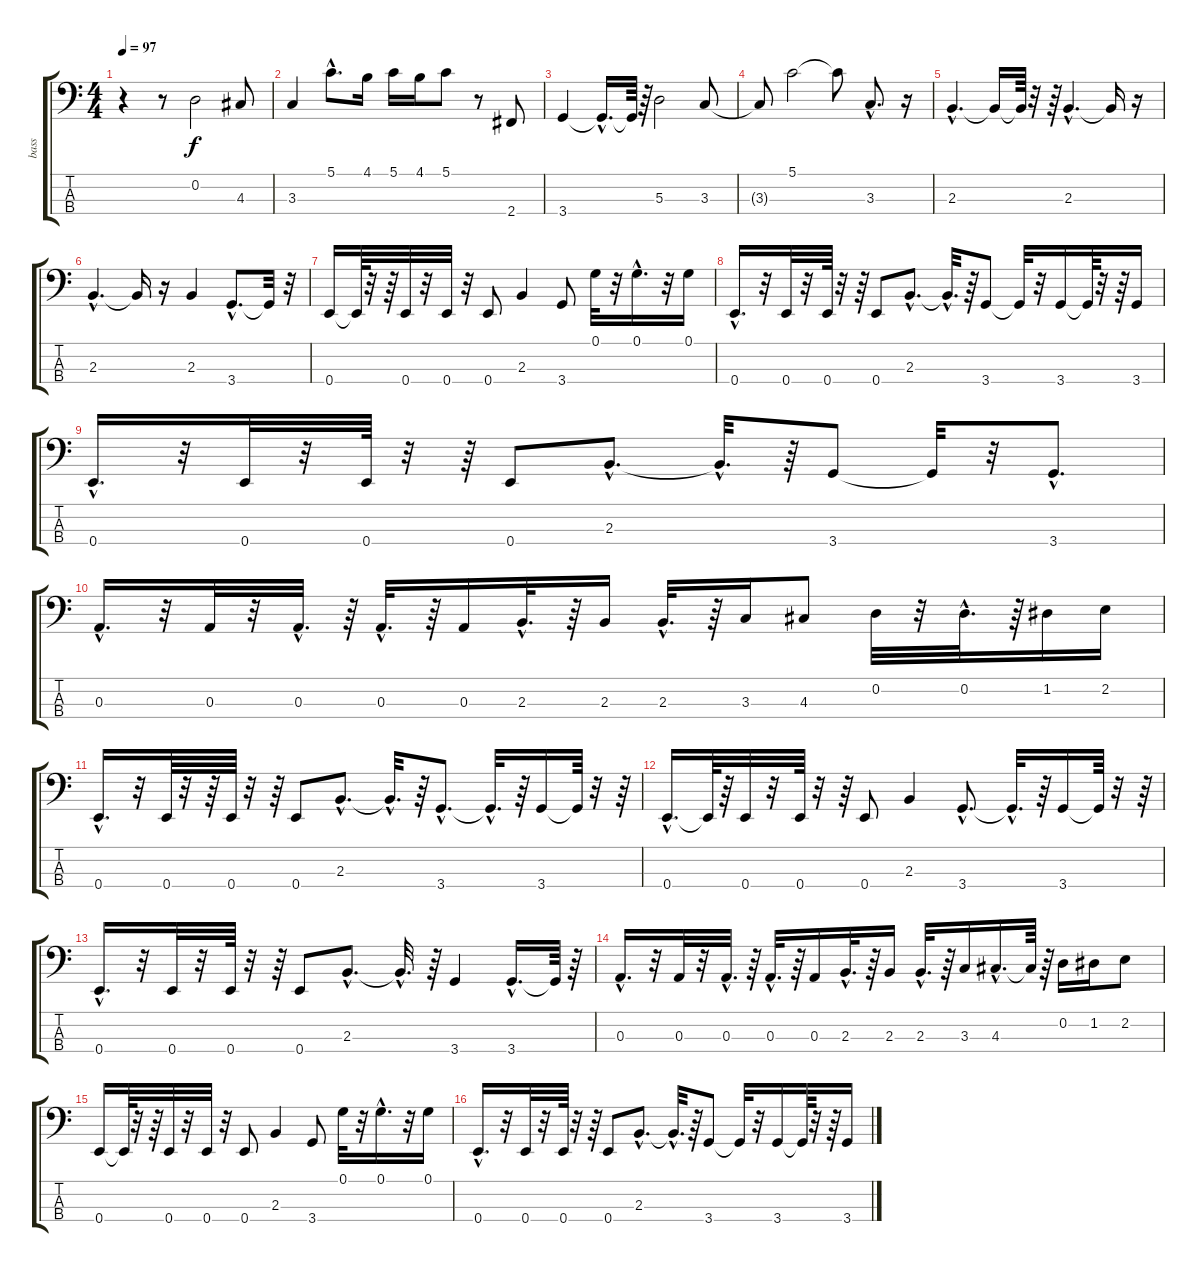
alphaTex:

\track ("bass" "bass") {instrument electricbassfinger}
\staff {score tabs}
\tuning (G2 D2 A1 E1) {hide}
\ts (4 4)
\tempo 97
\clef f4
\ks c
r.4{dy f} r.8 0.2.2 4.3.8 |
3.3.4 5.1{hac}.8{d} 4.1.16 5.1.16 4.1.16 5.1.8 r.8 2.4.8 |
3.4.4 3.4{hac t}.16{d} 3.4{t}.64 r.64 5.3.2 3.3.8 |
3.3{t}.8 5.1.2 5.1{t}.8 3.3{hac}.8{d} r.16 |
2.3{hac}.4{d} 2.3{t}.16 2.3{t}.64 r.32 r.64 2.3{hac}.4{d} 2.3{t}.16 r.16 |
2.3{hac}.4{d} 2.3{t}.16 r.16 2.3.4 3.4{hac}.8{d} 3.4{t}.32 r.32 |
0.4.16 0.4{t}.64 r.32 r.64 0.4.32 r.32 0.4.32 r.32 0.4.8 2.3.4 3.4.8 0.1.32 r.32 0.1{hac}.16{d} r.32 0.1.16 |
0.4{hac}.16{d} r.32 0.4.32 r.32 0.4.64 r.32 r.64 0.4.8 2.3{hac}.8{d} 2.3{hac t}.32{d} r.64 3.4.8 3.4{t}.32 r.32 3.4.16 3.4{t}.64 r.32 r.64 3.4.16 |
0.4{hac}.16{d} r.32 0.4.32 r.32 0.4.64 r.32 r.64 0.4.8 2.3{hac}.8{d} 2.3{hac t}.32{d} r.64 3.4.8 3.4{t}.32 r.32 3.4{hac}.8{d} |
0.3{hac}.16{d} r.32 0.3.32 r.32 0.3{hac}.32{d} r.64 0.3{hac}.32{d} r.64 0.3.16 2.3{hac}.32{d} r.64 2.3.16 2.3{hac}.32{d} r.64 3.3.16 4.3.8 0.2.32 r.32 0.2{hac}.32{d} r.64 1.2.16 2.2.16 |
0.4{hac}.16{d} r.32 0.4.64 r.32 r.64 0.4.64 r.32 r.64 0.4.8 2.3{hac}.8{d} 2.3{hac t}.32{d} r.64 3.4{hac}.8{d} 3.4{hac t}.32{d} r.64 3.4.16 3.4{t}.64 r.32 r.64 |
0.4{hac}.16{d} 0.4{t}.64 r.64 0.4.32 r.32 0.4.64 r.32 r.64 0.4.8 2.3.4 3.4{hac}.8{d} 3.4{hac t}.32{d} r.64 3.4.16 3.4{t}.64 r.32 r.64 |
0.4{hac}.16{d} r.32 0.4.32 r.32 0.4.64 r.32 r.64 0.4.8 2.3{hac}.8{d} 2.3{hac t}.32{d} r.64 3.4.4 3.4{hac}.16{d} 3.4{t}.64 r.64 |
0.3{hac}.16{d} r.32 0.3.32 r.32 0.3{hac}.32{d} r.64 0.3{hac}.32{d} r.64 0.3.16 2.3{hac}.32{d} r.64 2.3.16 2.3{hac}.32{d} r.64 3.3.16 4.3{hac}.16{d} 4.3{t}.64 r.64 0.2.16 1.2.16 2.2.8 |
0.4.16 0.4{t}.64 r.32 r.64 0.4.32 r.32 0.4.32 r.32 0.4.8 2.3.4 3.4.8 0.1.32 r.32 0.1{hac}.16{d} r.32 0.1.16 |
0.4{hac}.16{d} r.32 0.4.32 r.32 0.4.64 r.32 r.64 0.4.8 2.3{hac}.8{d} 2.3{hac t}.32{d} r.64 3.4.8 3.4{t}.32 r.32 3.4.16 3.4{t}.64 r.32 r.64 3.4.16
